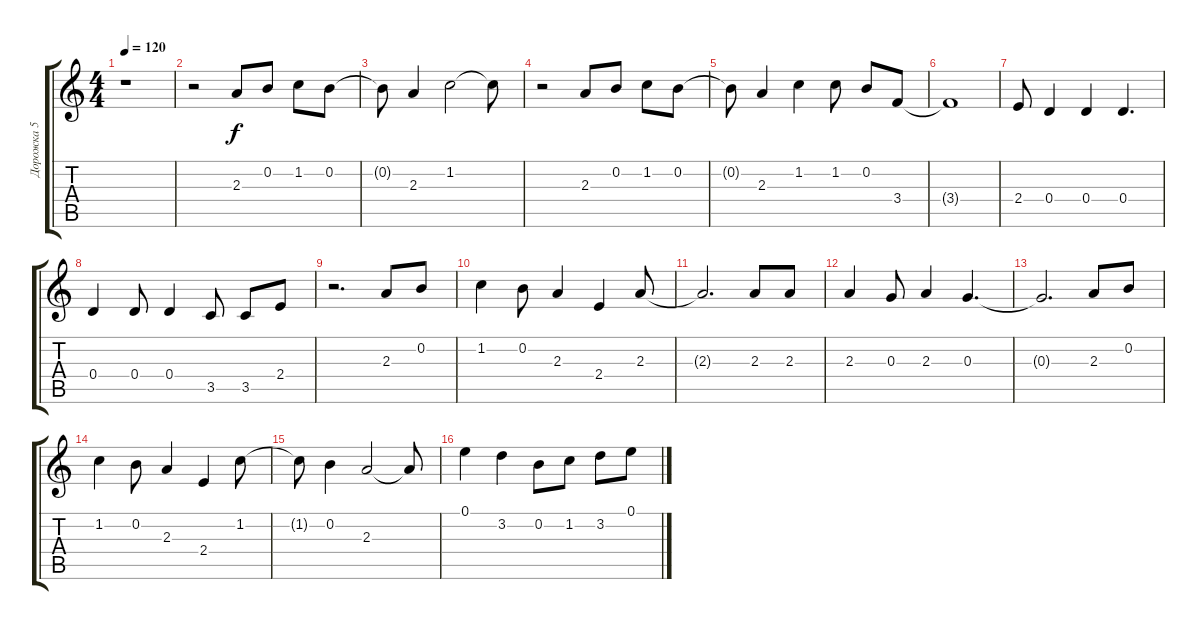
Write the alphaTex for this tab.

\track ("Дорожка 5" "Дорожка 5") {instrument distortionguitar}
\staff {score tabs}
\tuning (E4 B3 G3 D3 A2 E2) {hide}
\ts (4 4)
\tempo 120
\clef g2
\ks c
r.1{dy f} |
r.2 2.3.8 0.2.8 1.2.8 0.2.8 |
0.2{t}.8 2.3.4 1.2.2 1.2{t}.8 |
r.2 2.3.8 0.2.8 1.2.8 0.2.8 |
0.2{t}.8 2.3.4 1.2.4 1.2.8 0.2.8 3.4.8 |
3.4{t}.1 |
2.4.8 0.4.4 0.4.4 0.4.4{d} |
0.4.4 0.4.8 0.4.4 3.5.8 3.5.8 2.4.8 |
r.2{d} 2.3.8{volume 16 instrument koto} 0.2.8 |
1.2.4 0.2.8 2.3.4 2.4.4 2.3.8 |
2.3{t}.2{d} 2.3.8 2.3.8 |
2.3.4 0.3.8 2.3.4 0.3.4{d} |
0.3{t}.2{d} 2.3.8 0.2.8 |
1.2.4 0.2.8 2.3.4 2.4.4 1.2.8 |
1.2{t}.8 0.2.4 2.3.2 2.3{t}.8 |
0.1.4 3.2.4 0.2.8 1.2.8 3.2.8 0.1.8
